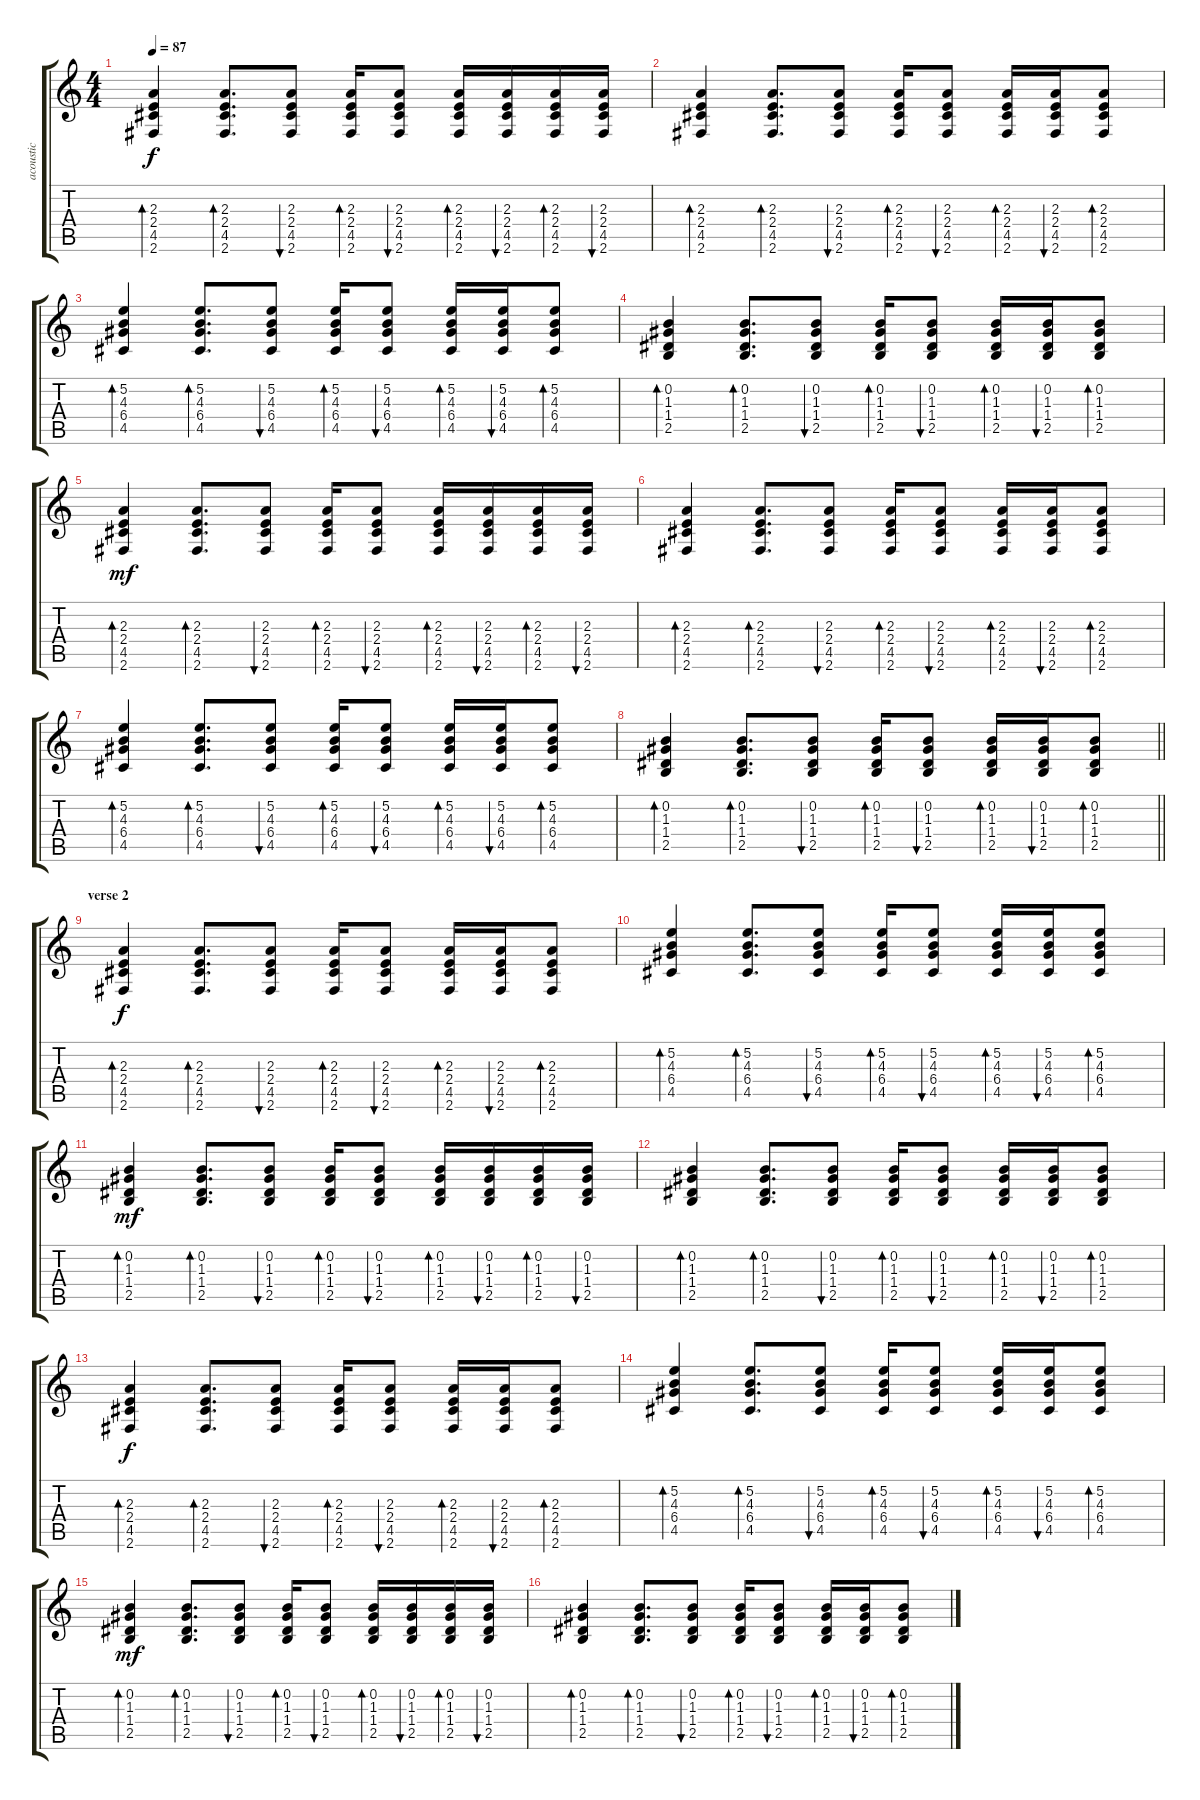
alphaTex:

\track ("acoustic" "acoustic") {instrument acousticguitarnylon}
\staff {score tabs}
\tuning (E4 B3 G3 D3 A2 E2) {hide}
\ts (4 4)
\tempo 87
\clef g2
\ks c
(2.3 2.4 4.5 2.6).4{bd 30 dy f} (2.3 2.4 4.5 2.6).8{d bd 30} (2.3 2.4 4.5 2.6).8{bu 30} (2.3 2.4 4.5 2.6).16{bd 30} (2.3 2.4 4.5 2.6).8{bu 30} (2.3 2.4 4.5 2.6).16{bd 30} (2.3 2.4 4.5 2.6).16{bu 30} (2.3 2.4 4.5 2.6).16{bd 30} (2.3 2.4 4.5 2.6).16{bu 30} |
(2.3 2.4 4.5 2.6).4{bd 30} (2.3 2.4 4.5 2.6).8{d bd 30} (2.3 2.4 4.5 2.6).8{bu 30} (2.3 2.4 4.5 2.6).16{bd 30} (2.3 2.4 4.5 2.6).8{bu 30} (2.3 2.4 4.5 2.6).16{bd 30} (2.3 2.4 4.5 2.6).16{bu 30} (2.3 2.4 4.5 2.6).8{bd 30} |
(5.2 4.3 6.4 4.5).4{bd 30} (5.2 4.3 6.4 4.5).8{d bd 30} (5.2 4.3 6.4 4.5).8{bu 30} (5.2 4.3 6.4 4.5).16{bd 30} (5.2 4.3 6.4 4.5).8{bu 30} (5.2 4.3 6.4 4.5).16{bd 30} (5.2 4.3 6.4 4.5).16{bu 30} (5.2 4.3 6.4 4.5).8{bd 30} |
(0.2 1.3 1.4 2.5).4{bd 30} (0.2 1.3 1.4 2.5).8{d bd 30} (0.2 1.3 1.4 2.5).8{bu 30} (0.2 1.3 1.4 2.5).16{bd 30} (0.2 1.3 1.4 2.5).8{bu 30} (0.2 1.3 1.4 2.5).16{bd 30} (0.2 1.3 1.4 2.5).16{bu 30} (0.2 1.3 1.4 2.5).8{bd 30} |
(2.3 2.4 4.5 2.6).4{bd 30 dy mf} (2.3 2.4 4.5 2.6).8{d bd 30} (2.3 2.4 4.5 2.6).8{bu 30} (2.3 2.4 4.5 2.6).16{bd 30} (2.3 2.4 4.5 2.6).8{bu 30} (2.3 2.4 4.5 2.6).16{bd 30} (2.3 2.4 4.5 2.6).16{bu 30} (2.3 2.4 4.5 2.6).16{bd 30} (2.3 2.4 4.5 2.6).16{bu 30} |
(2.3 2.4 4.5 2.6).4{bd 30} (2.3 2.4 4.5 2.6).8{d bd 30} (2.3 2.4 4.5 2.6).8{bu 30} (2.3 2.4 4.5 2.6).16{bd 30} (2.3 2.4 4.5 2.6).8{bu 30} (2.3 2.4 4.5 2.6).16{bd 30} (2.3 2.4 4.5 2.6).16{bu 30} (2.3 2.4 4.5 2.6).8{bd 30} |
(5.2 4.3 6.4 4.5).4{bd 30} (5.2 4.3 6.4 4.5).8{d bd 30} (5.2 4.3 6.4 4.5).8{bu 30} (5.2 4.3 6.4 4.5).16{bd 30} (5.2 4.3 6.4 4.5).8{bu 30} (5.2 4.3 6.4 4.5).16{bd 30} (5.2 4.3 6.4 4.5).16{bu 30} (5.2 4.3 6.4 4.5).8{bd 30} |
\barLineRight lightlight
(0.2 1.3 1.4 2.5).4{bd 30} (0.2 1.3 1.4 2.5).8{d bd 30} (0.2 1.3 1.4 2.5).8{bu 30} (0.2 1.3 1.4 2.5).16{bd 30} (0.2 1.3 1.4 2.5).8{bu 30} (0.2 1.3 1.4 2.5).16{bd 30} (0.2 1.3 1.4 2.5).16{bu 30} (0.2 1.3 1.4 2.5).8{bd 30} |
\section ("" "verse 2")
(2.3 2.4 4.5 2.6).4{bd 30 dy f} (2.3 2.4 4.5 2.6).8{d bd 30} (2.3 2.4 4.5 2.6).8{bu 30} (2.3 2.4 4.5 2.6).16{bd 30} (2.3 2.4 4.5 2.6).8{bu 30} (2.3 2.4 4.5 2.6).16{bd 30} (2.3 2.4 4.5 2.6).16{bu 30} (2.3 2.4 4.5 2.6).8{bd 30} |
(5.2 4.3 6.4 4.5).4{bd 30} (5.2 4.3 6.4 4.5).8{d bd 30} (5.2 4.3 6.4 4.5).8{bu 30} (5.2 4.3 6.4 4.5).16{bd 30} (5.2 4.3 6.4 4.5).8{bu 30} (5.2 4.3 6.4 4.5).16{bd 30} (5.2 4.3 6.4 4.5).16{bu 30} (5.2 4.3 6.4 4.5).8{bd 30} |
(0.2 1.3 1.4 2.5).4{bd 30 dy mf} (0.2 1.3 1.4 2.5).8{d bd 30} (0.2 1.3 1.4 2.5).8{bu 30} (0.2 1.3 1.4 2.5).16{bd 30} (0.2 1.3 1.4 2.5).8{bu 30} (0.2 1.3 1.4 2.5).16{bd 30} (0.2 1.3 1.4 2.5).16{bu 30} (0.2 1.3 1.4 2.5).16{bd 30} (0.2 1.3 1.4 2.5).16{bu 30} |
(0.2 1.3 1.4 2.5).4{bd 30} (0.2 1.3 1.4 2.5).8{d bd 30} (0.2 1.3 1.4 2.5).8{bu 30} (0.2 1.3 1.4 2.5).16{bd 30} (0.2 1.3 1.4 2.5).8{bu 30} (0.2 1.3 1.4 2.5).16{bd 30} (0.2 1.3 1.4 2.5).16{bu 30} (0.2 1.3 1.4 2.5).8{bd 30} |
(2.3 2.4 4.5 2.6).4{bd 30 dy f} (2.3 2.4 4.5 2.6).8{d bd 30} (2.3 2.4 4.5 2.6).8{bu 30} (2.3 2.4 4.5 2.6).16{bd 30} (2.3 2.4 4.5 2.6).8{bu 30} (2.3 2.4 4.5 2.6).16{bd 30} (2.3 2.4 4.5 2.6).16{bu 30} (2.3 2.4 4.5 2.6).8{bd 30} |
(5.2 4.3 6.4 4.5).4{bd 30} (5.2 4.3 6.4 4.5).8{d bd 30} (5.2 4.3 6.4 4.5).8{bu 30} (5.2 4.3 6.4 4.5).16{bd 30} (5.2 4.3 6.4 4.5).8{bu 30} (5.2 4.3 6.4 4.5).16{bd 30} (5.2 4.3 6.4 4.5).16{bu 30} (5.2 4.3 6.4 4.5).8{bd 30} |
(0.2 1.3 1.4 2.5).4{bd 30 dy mf} (0.2 1.3 1.4 2.5).8{d bd 30} (0.2 1.3 1.4 2.5).8{bu 30} (0.2 1.3 1.4 2.5).16{bd 30} (0.2 1.3 1.4 2.5).8{bu 30} (0.2 1.3 1.4 2.5).16{bd 30} (0.2 1.3 1.4 2.5).16{bu 30} (0.2 1.3 1.4 2.5).16{bd 30} (0.2 1.3 1.4 2.5).16{bu 30} |
(0.2 1.3 1.4 2.5).4{bd 30} (0.2 1.3 1.4 2.5).8{d bd 30} (0.2 1.3 1.4 2.5).8{bu 30} (0.2 1.3 1.4 2.5).16{bd 30} (0.2 1.3 1.4 2.5).8{bu 30} (0.2 1.3 1.4 2.5).16{bd 30} (0.2 1.3 1.4 2.5).16{bu 30} (0.2 1.3 1.4 2.5).8{bd 30}
